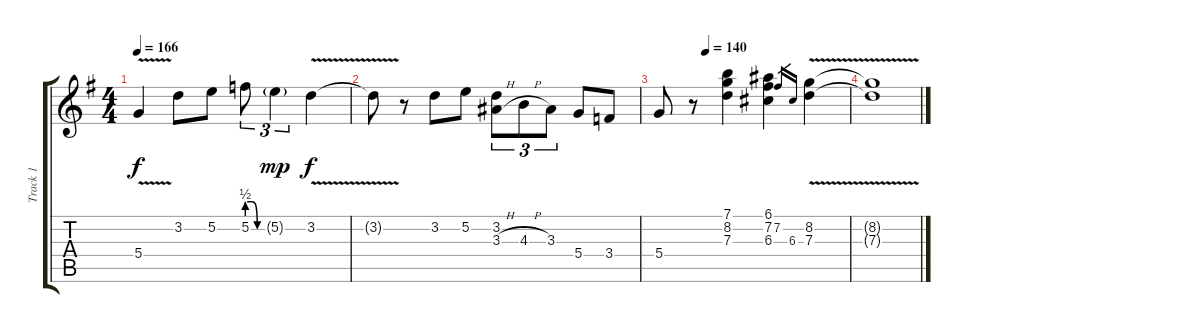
\track ("Track 1" "Track 1") {instrument overdrivenguitar}
\staff {score tabs}
\tuning (E4 B3 G3 D3 A2 E2) {hide}
\ts (4 4)
\tempo 166
\clef g2
\ks g
5.4{v}.4{dy f} 3.2.8 5.2.8 5.2{be (custom 0 2 20 2 40 0 60 0)}.8{tu (3 2)} 5.2{g}.4{tu (3 2) dy mp} 3.2{v}.4{dy f} |
3.2{t}.8 r.8 3.2.8 5.2.8 (3.2 3.3{h}).8{tu (3 2)} 4.3{h}.8{tu (3 2)} 3.3.8{tu (3 2)} 5.4.8 3.4.8 |
\tempo (140 0.25)
5.4.8 r.8 (7.1 8.2 7.3).4 (6.1 7.2 6.3).4 7.2.16{gr} 6.3.16{gr} (8.2{v} 7.3{v}).4 |
(8.2{t} 7.3{t}).1
